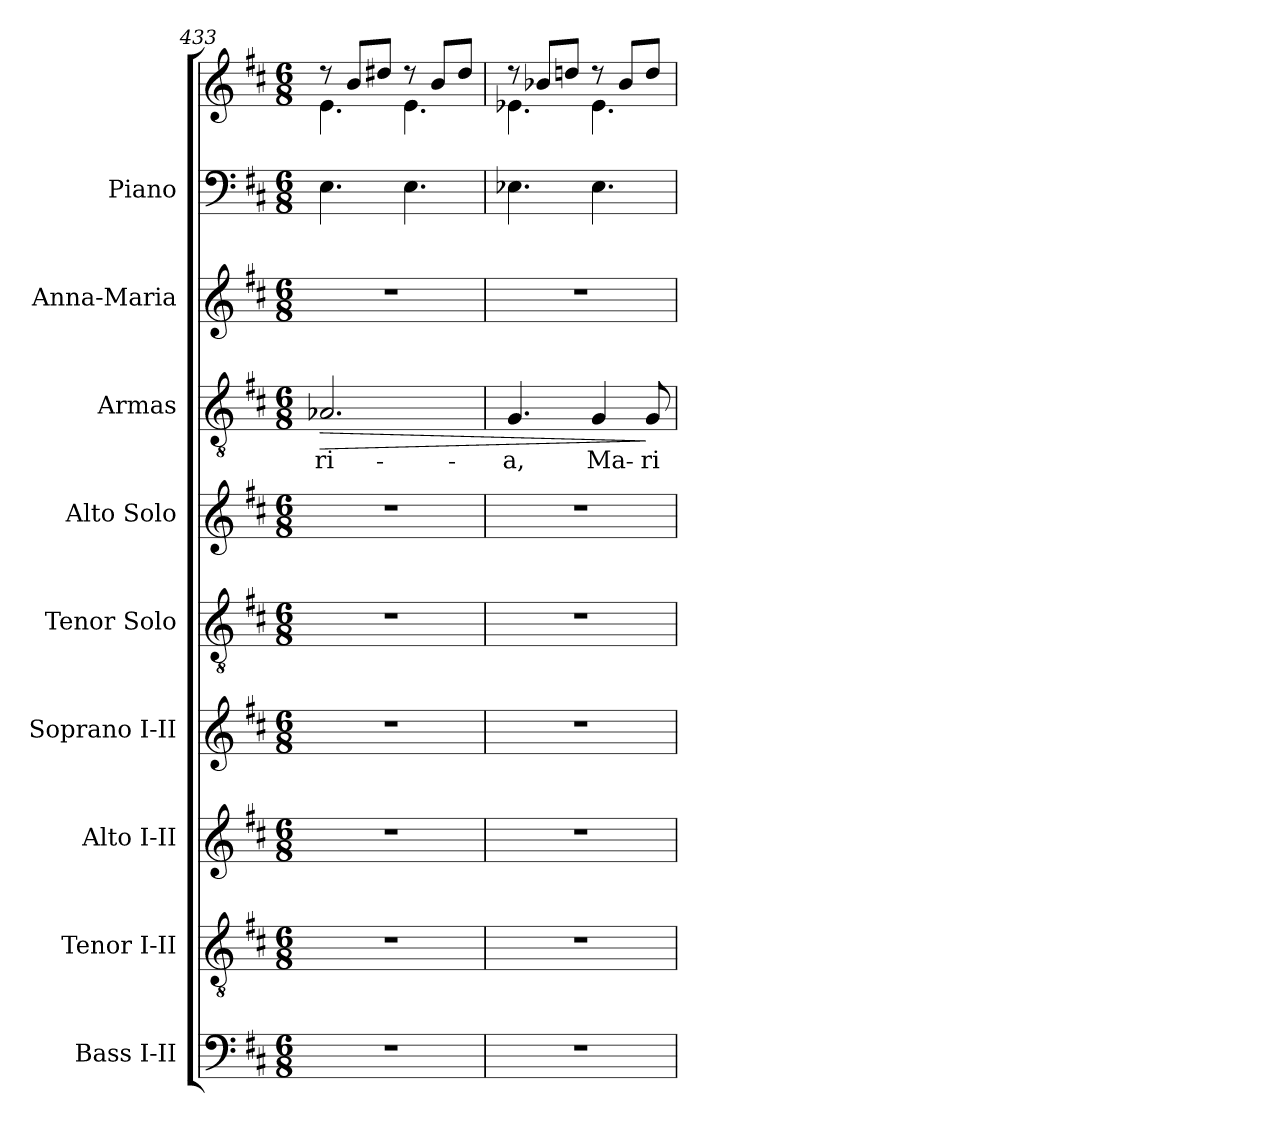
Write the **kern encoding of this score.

**kern	**kern	**kern	**kern	**kern	**kern	**kern	**text	**dynam	**kern	**kern	**kern
*part9	*part8	*part7	*part6	*part5	*part4	*part3	*part3	*part3	*part2	*part1	*part1
*staff10	*staff9	*staff8	*staff7	*staff6	*staff5	*staff4	*staff4	*staff4	*staff3	*staff2	*staff1
*I"Bass I-II	*I"Tenor I-II	*I"Alto I-II	*I"Soprano I-II	*I"Tenor Solo	*I"Alto Solo	*I"Armas	*	*	*I"Anna-Maria	*I"Piano	*
*I'B.	*I'T.	*I'A.	*I'S.	*I'T. Solo	*I'A. Solo	*I'Armas	*	*	*I'A-M	*I'Pno.	*
!!LO:LB:g=z
*clefF4	*clefGv2	*clefG2	*clefG2	*clefGv2	*clefG2	*clefGv2	*	*	*clefG2	*clefF4	*clefG2
*	*ITrd7c12	*	*	*ITrd7c12	*	*ITrd7c12	*	*	*	*	*
*k[f#c#]	*k[f#c#]	*k[f#c#]	*k[f#c#]	*k[f#c#]	*k[f#c#]	*k[f#c#]	*	*	*k[f#c#]	*k[f#c#]	*k[f#c#]
*D:	*D:	*D:	*D:	*D:	*D:	*D:	*	*	*D:	*D:	*D:
*M6/8	*M6/8	*M6/8	*M6/8	*M6/8	*M6/8	*M6/8	*	*	*M6/8	*M6/8	*M6/8
=433	=433	=433	=433	=433	=433	=433	=433	=433	=433	=433	=433
!LO:N:vis=1	!LO:N:vis=1	!LO:N:vis=1	!LO:N:vis=1	!LO:N:vis=1	!LO:N:vis=1	!	!	!	!	!	!
!	!	!	!	!	!	!	!LO:LY:b:color=#000000	!LO:HP:b	!LO:N:vis=1	!	!
*	*	*	*	*	*	*	*	*	*	*	*^
2.r	2.r	2.r	2.r	2.r	2.r	2.AA-Xi/	-ri-	>	2.r	4.Ei\	8r	4.ei\
.	.	.	.	.	.	.	.	.	.	.	8bi/L	.
.	.	.	.	.	.	.	.	.	.	.	8dd#Xi/J	.
.	.	.	.	.	.	.	.	.	.	4.Ei\	8r	4.ei\
.	.	.	.	.	.	.	.	.	.	.	8bi/L	.
.	.	.	.	.	.	.	.	.	.	.	8dd#i/J	.
=434	=434	=434	=434	=434	=434	=434	=434	=434	=434	=434	=434	=434
!LO:N:vis=1	!LO:N:vis=1	!LO:N:vis=1	!LO:N:vis=1	!LO:N:vis=1	!LO:N:vis=1	!	!	!	!	!	!	!
!	!	!	!	!	!	!	!LO:LY:b:color=#000000	!	!LO:N:vis=1	!	!	!
2.r	2.r	2.r	2.r	2.r	2.r	4.GGi/	-a,	.	2.r	4.E-Xi\	8r	4.e-Xi\
.	.	.	.	.	.	.	.	.	.	.	8b-Xi/L	.
.	.	.	.	.	.	.	.	.	.	.	8ddni/J	.
!	!	!	!	!	!	!	!LO:LY:b:color=#000000	!	!	!	!	!
.	.	.	.	.	.	4GGi/	Ma-	.	.	4.E-i\	8r	4.e-i\
.	.	.	.	.	.	.	.	.	.	.	8b-i/L	.
!	!	!	!	!	!	!	!LO:LY:b:color=#000000	!	!	!	!	!
.	.	.	.	.	.	8GGi/	-ri-	]	.	.	8ddi/J	.
*	*	*	*	*	*	*	*	*	*	*	*v	*v
=	=	=	=	=	=	=	=	=	=	=	=
*-	*-	*-	*-	*-	*-	*-	*-	*-	*-	*-	*-
